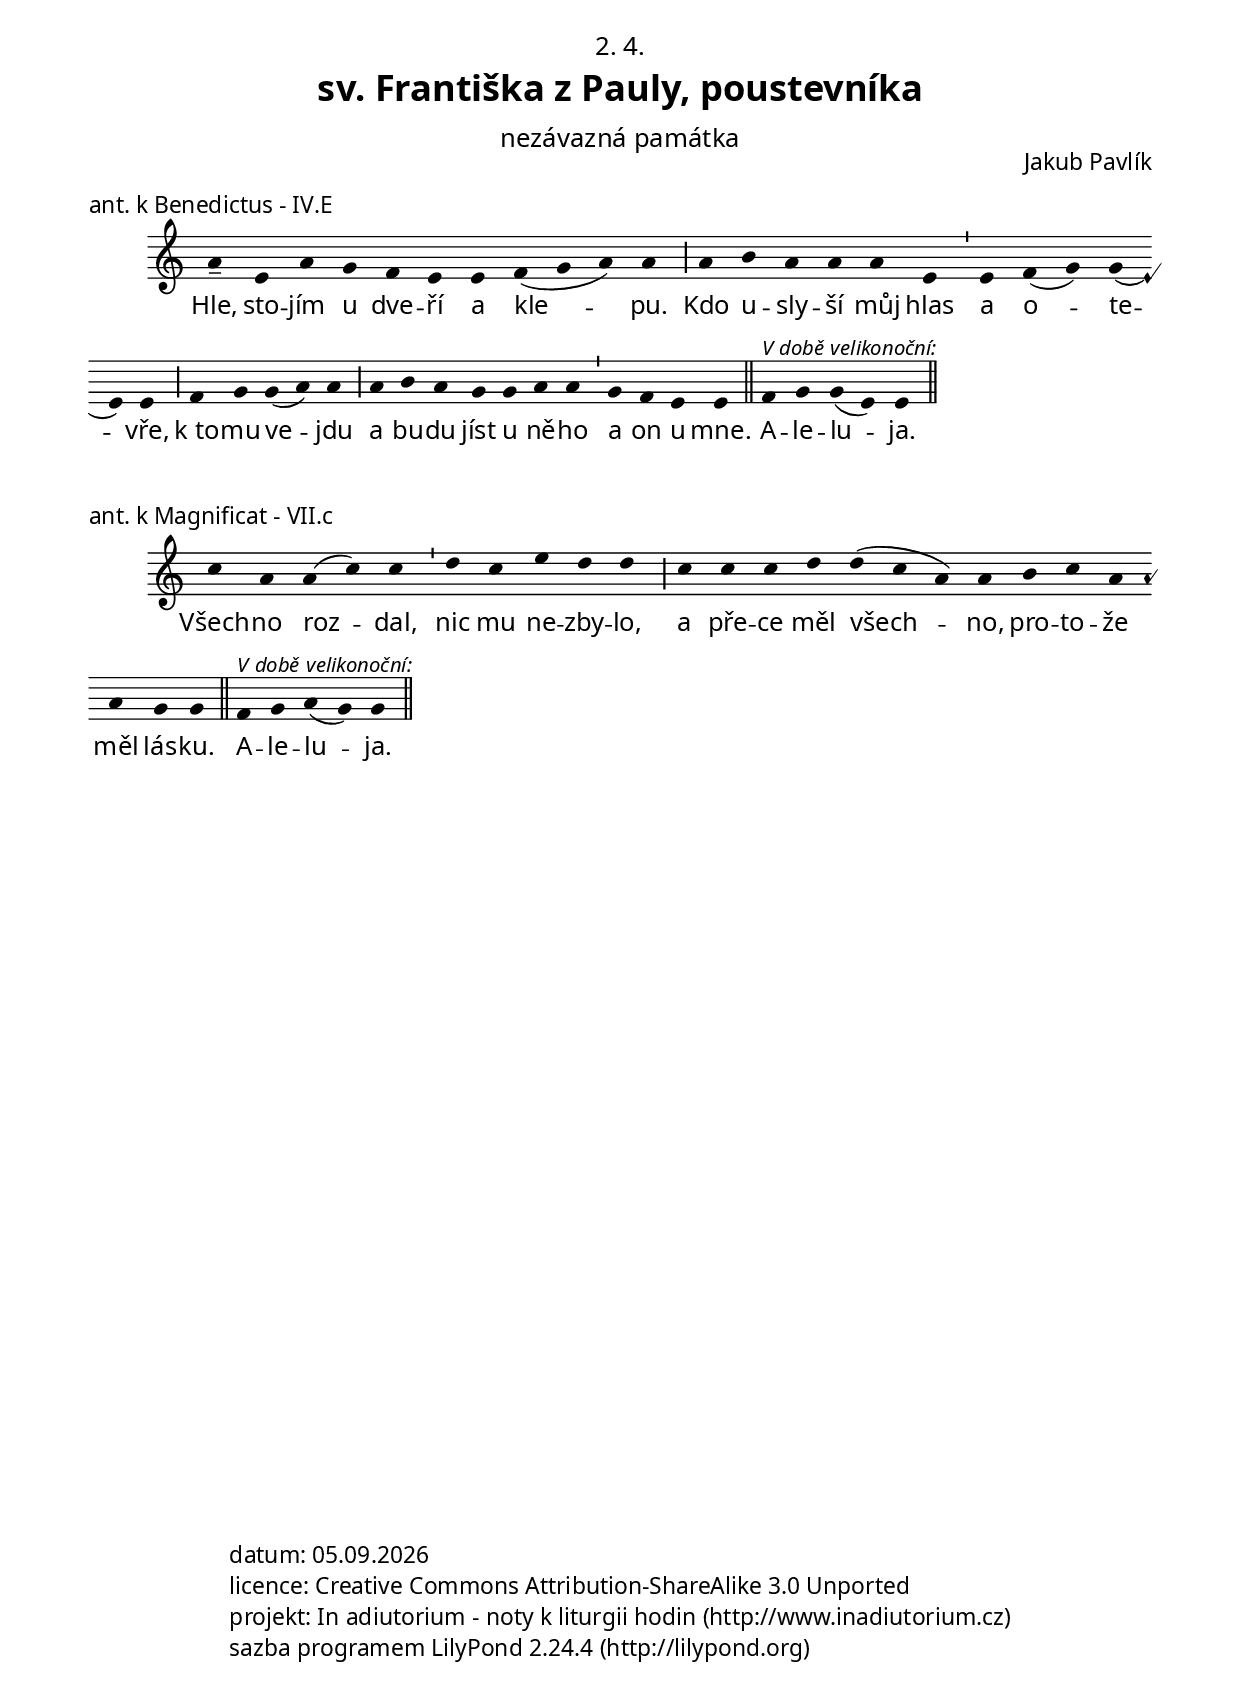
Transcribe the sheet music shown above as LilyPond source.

\version "2.19.16"

\include "../spolecne.ly"

\header {
  title = \markup\titleSvatek
            "sv. Františka z Pauly, poustevníka"
            "nezávazná památka"
            "2. 4."
  composer = "Jakub Pavlík"
}

\score {
  \relative c'' {
    \choralniRezim
    a4-- e a g f e e f( g a) a \barMaior
    a b a a a e \barMin
    e f( g) g( e) e \barMaior
    f g g( a) a \barMaior
    a b a g g a a \barMin
    g f e e \barFinalis

    f^\markup\rubrVelikAleluja g g( e) e \barFinalis
  }
  \addlyrics {
    Hle, sto -- jím u dve -- ří a kle -- pu.
    Kdo u -- sly -- ší můj hlas
    a o -- te -- vře,
    k_to -- mu ve -- jdu
    a bu -- du jíst u ně -- ho
    a on u mne.

    A -- le -- lu -- ja.
  }
  \header {
    quid = "ant. k Benedictus"
    modus = "IV"
    differentia = "E"
    psalmus = ""
    id = "aben"
    piece = \markup {\sestavTitulekBezZalmu}
  }
}

\score {
  \relative c'' {
    \choralniRezim
    c4 a a( c) c \barMin
    d c e d d \barMaior
    c c c d d( c a) a
    b c a a g g \barFinalis

    f^\markup\rubrVelikAleluja g a( g) g \barFinalis
  }
  \addlyrics {
    Všech -- no roz -- dal,
    nic mu ne -- zby -- lo,
    a pře -- ce měl všech -- no,
    pro -- to -- že měl lás -- ku.

    A -- le -- lu -- ja.
  }
  \header {
    quid = "ant. k Magnificat"
    modus = "VII"
    differentia = "c"
    psalmus = ""
    id = "amag"
    piece = \markup {\sestavTitulekBezZalmu}
  }
}